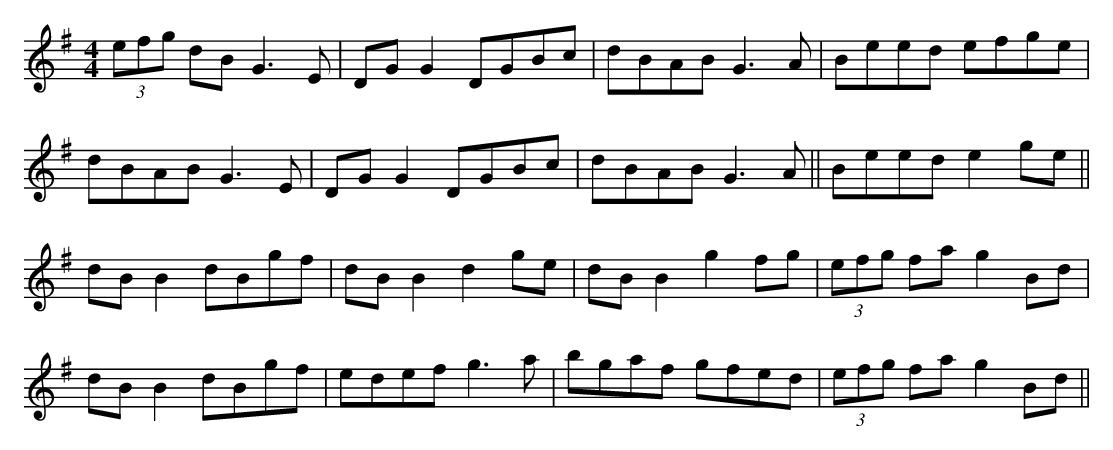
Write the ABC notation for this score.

X:1
M:4/4
K:G
(3efg dB G3E|DG G2 DGBc|dBAB G3A|Beed efge|
dBAB G3E|DG G2 DGBc|dBAB G3A||Beed e2 ge||
dB B2 dBgf|dB B2 d2 ge|dB B2 g2 fg|(3efg fa g2 Bd|
dB B2 dBgf|edef g3a|bgaf gfed|(3efg fa g2 Bd||
